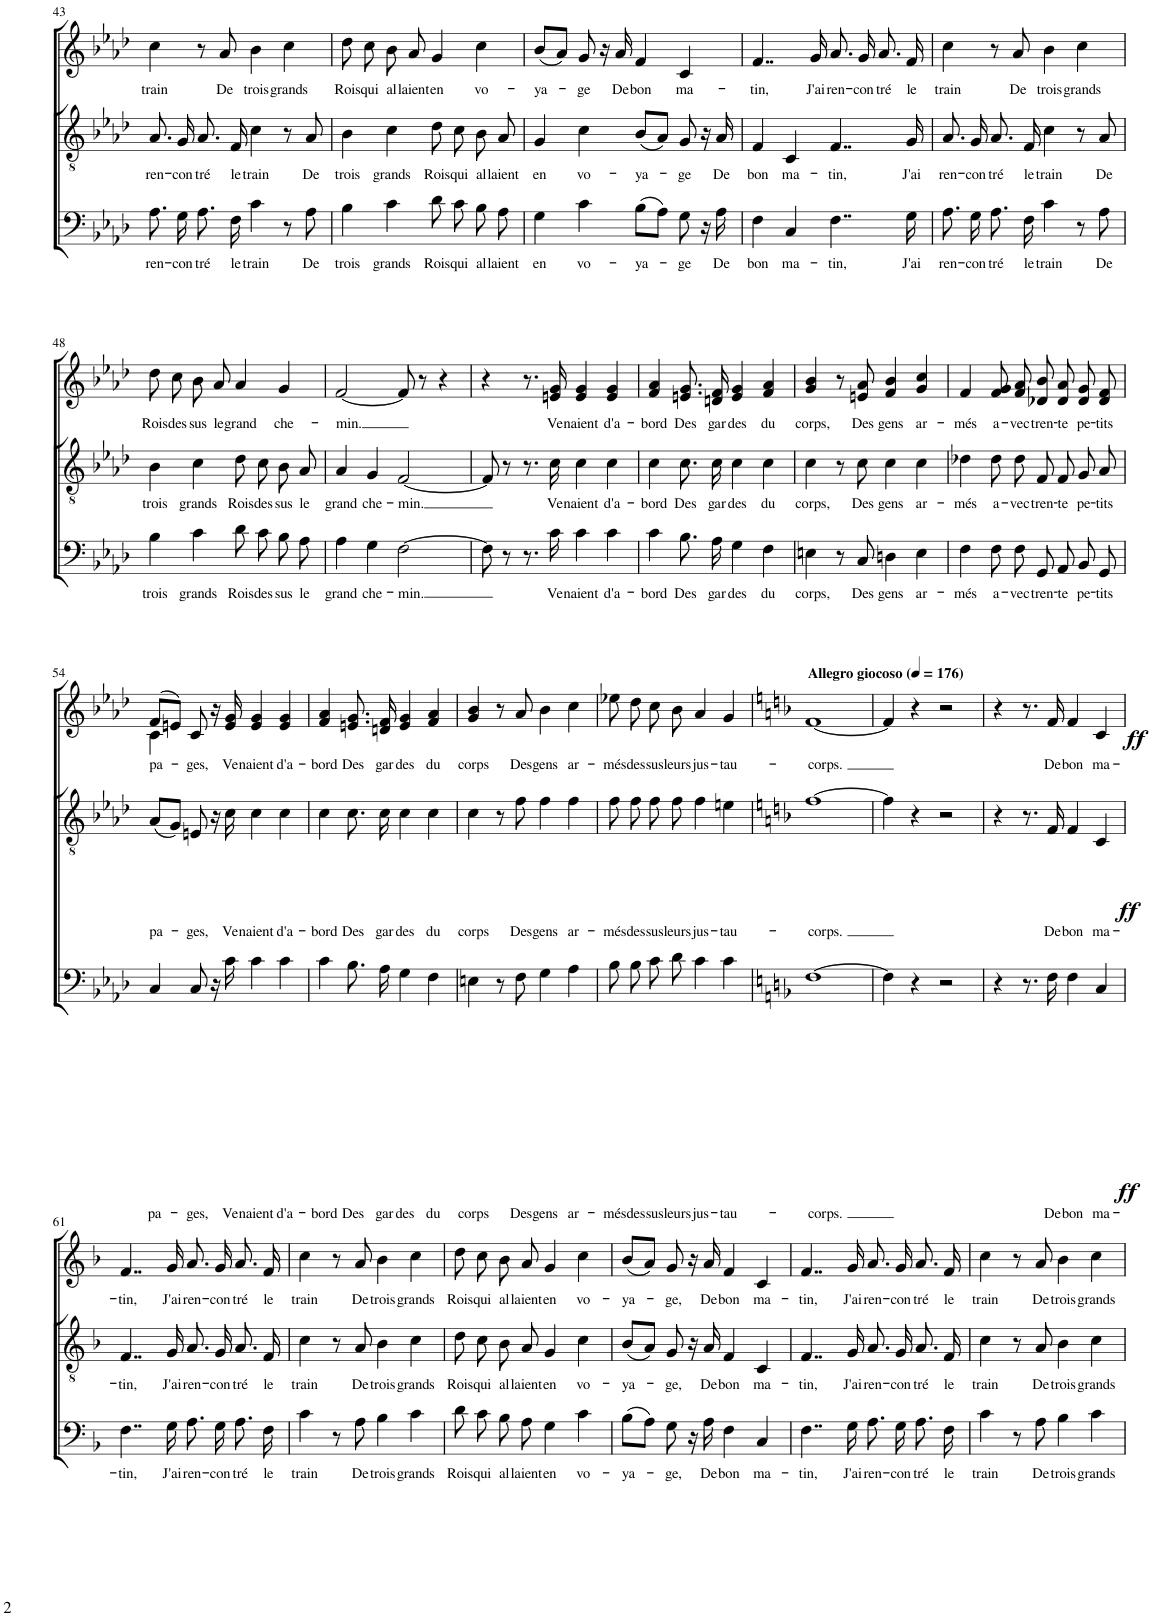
**kern	**text	**dynam	**kern	**text	**dynam	**kern	**text	**dynam
*part3	*part3	*part3	*part2	*part2	*part2	*part1	*part1	*part1
*staff3	*staff3	*staff3	*staff2	*staff2	*staff2	*staff1	*staff1	*staff1
*I"BASSES	*	*	*I"TENORS	*	*	*I"DESSUS	*	*
!!LO:PB:g=z
*clefF4	*	*	*clefGv2	*	*	*clefG2	*	*
*k[b-e-a-d-]	*	*	*k[b-e-a-d-]	*	*	*k[b-e-a-d-]	*	*
*M4/4	*	*	*M4/4	*	*	*M4/4	*	*
*met(c)	*	*	*met(c)	*	*	*met(c)	*	*
=43	=43	=43	=43	=43	=43	=43	=43	=43
!	!LO:LY:b	!	!	!LO:LY:b	!	!	!LO:LY:b	!
8.A-\	ren-	.	8.A-/	ren-	.	4cc\	train	.
!	!LO:LY:b	!	!	!LO:LY:b	!	!	!	!
16G\	-con-	.	16G/	-con-	.	.	.	.
!	!LO:LY:b	!	!	!LO:LY:b	!	!	!	!
8.A-\	-tré	.	8.A-/	-tré	.	8r	.	.
!	!	!	!	!	!	!	!LO:LY:b	!
.	.	.	.	.	.	8a-/	De	.
!	!LO:LY:b	!	!	!LO:LY:b	!	!	!	!
16F\	le	.	16F/	le	.	.	.	.
!	!LO:LY:b	!	!	!LO:LY:b	!	!	!LO:LY:b	!
4c\	train	.	4c\	train	.	4b-\	trois	.
!	!	!	!	!	!	!	!LO:LY:b	!
8r	.	.	8r	.	.	4cc\	grands	.
!	!LO:LY:b	!	!	!LO:LY:b	!	!	!	!
8A-\	De	.	8A-/	De	.	.	.	.
=44	=44	=44	=44	=44	=44	=44	=44	=44
!	!LO:LY:b	!	!	!LO:LY:b	!	!	!LO:LY:b	!
4B-\	trois	.	4B-\	trois	.	8dd-\	Rois	.
!	!	!	!	!	!	!	!LO:LY:b	!
.	.	.	.	.	.	8cc\	qui	.
!	!LO:LY:b	!	!	!LO:LY:b	!	!	!LO:LY:b	!
4c\	grands	.	4c\	grands	.	8b-\	al-	.
!	!	!	!	!	!	!	!LO:LY:b	!
.	.	.	.	.	.	8a-/	-laient	.
!	!LO:LY:b	!	!	!LO:LY:b	!	!	!LO:LY:b	!
8d-\	Rois	.	8d-\	Rois	.	4g/	en	.
!	!LO:LY:b	!	!	!LO:LY:b	!	!	!	!
8c\	qui	.	8c\	qui	.	.	.	.
!	!LO:LY:b	!	!	!LO:LY:b	!	!	!LO:LY:b	!
8B-\	al-	.	8B-\	al-	.	4cc\	vo-	.
!	!LO:LY:b	!	!	!LO:LY:b	!	!	!	!
8A-\	-laient	.	8A-/	-laient	.	.	.	.
=45	=45	=45	=45	=45	=45	=45	=45	=45
!	!LO:LY:b	!	!	!LO:LY:b	!	!	!LO:LY:b	!
4G\	en	.	4G/	en	.	(8b-/L	-ya-	.
.	.	.	.	.	.	8a-/J)	.	.
!	!LO:LY:b	!	!	!LO:LY:b	!	!	!LO:LY:b	!
4c\	vo-	.	4c\	vo-	.	8g/	-ge	.
.	.	.	.	.	.	16r	.	.
!	!	!	!	!	!	!	!LO:LY:b	!
.	.	.	.	.	.	16a-/	De	.
!	!LO:LY:b	!	!	!LO:LY:b	!	!	!LO:LY:b	!
(8B-\L	-ya-	.	(8B-/L	-ya-	.	4f/	bon	.
8A-\J)	.	.	8A-/J)	.	.	.	.	.
!	!LO:LY:b	!	!	!LO:LY:b	!	!	!LO:LY:b	!
8G\	-ge	.	8G/	-ge	.	4c/	ma-	.
16r	.	.	16r	.	.	.	.	.
!	!LO:LY:b	!	!	!LO:LY:b	!	!	!	!
16A-\	De	.	16A-/	De	.	.	.	.
=46	=46	=46	=46	=46	=46	=46	=46	=46
!	!LO:LY:b	!	!	!LO:LY:b	!	!	!LO:LY:b	!
4F\	bon	.	4F/	bon	.	4..f/	-tin,	.
!	!LO:LY:b	!	!	!LO:LY:b	!	!	!	!
4C/	ma-	.	4C/	ma-	.	.	.	.
!	!	!	!	!	!	!	!LO:LY:b	!
.	.	.	.	.	.	16g/	J'ai	.
!	!LO:LY:b	!	!	!LO:LY:b	!	!	!LO:LY:b	!
4..F\	-tin,	.	4..F/	-tin,	.	8.a-/	ren-	.
!	!	!	!	!	!	!	!LO:LY:b	!
.	.	.	.	.	.	16g/	-con-	.
!	!	!	!	!	!	!	!LO:LY:b	!
.	.	.	.	.	.	8.a-/	-tré	.
!	!LO:LY:b	!	!	!LO:LY:b	!	!	!LO:LY:b	!
16G\	J'ai	.	16G/	J'ai	.	16f/	le	.
=47	=47	=47	=47	=47	=47	=47	=47	=47
!	!LO:LY:b	!	!	!LO:LY:b	!	!	!LO:LY:b	!
8.A-\	ren-	.	8.A-/	ren-	.	4cc\	train	.
!	!LO:LY:b	!	!	!LO:LY:b	!	!	!	!
16G\	-con-	.	16G/	-con-	.	.	.	.
!	!LO:LY:b	!	!	!LO:LY:b	!	!	!	!
8.A-\	-tré	.	8.A-/	-tré	.	8r	.	.
!	!	!	!	!	!	!	!LO:LY:b	!
.	.	.	.	.	.	8a-/	De	.
!	!LO:LY:b	!	!	!LO:LY:b	!	!	!	!
16F\	le	.	16F/	le	.	.	.	.
!	!LO:LY:b	!	!	!LO:LY:b	!	!	!LO:LY:b	!
4c\	train	.	4c\	train	.	4b-\	trois	.
!	!	!	!	!	!	!	!LO:LY:b	!
8r	.	.	8r	.	.	4cc\	grands	.
!	!LO:LY:b	!	!	!LO:LY:b	!	!	!	!
8A-\	De	.	8A-/	De	.	.	.	.
!!LO:LB:g=z
=48	=48	=48	=48	=48	=48	=48	=48	=48
!	!LO:LY:b	!	!	!LO:LY:b	!	!	!LO:LY:b	!
4B-\	trois	.	4B-\	trois	.	8dd-\	Rois	.
!	!	!	!	!	!	!	!LO:LY:b	!
.	.	.	.	.	.	8cc\	des-	.
!	!LO:LY:b	!	!	!LO:LY:b	!	!	!LO:LY:b	!
4c\	grands	.	4c\	grands	.	8b-\	-sus	.
!	!	!	!	!	!	!	!LO:LY:b	!
.	.	.	.	.	.	8a-/	le	.
!	!LO:LY:b	!	!	!LO:LY:b	!	!	!LO:LY:b	!
8d-\	Rois	.	8d-\	Rois	.	4a-/	grand	.
!	!LO:LY:b	!	!	!LO:LY:b	!	!	!	!
8c\	des-	.	8c\	des-	.	.	.	.
!	!LO:LY:b	!	!	!LO:LY:b	!	!	!LO:LY:b	!
8B-\	-sus	.	8B-\	-sus	.	4g/	che-	.
!	!LO:LY:b	!	!	!LO:LY:b	!	!	!	!
8A-\	le	.	8A-/	le	.	.	.	.
=49	=49	=49	=49	=49	=49	=49	=49	=49
!	!LO:LY:b	!	!	!LO:LY:b	!	!	!LO:LY:b	!
4A-\	grand	.	4A-/	grand	.	[2f/	-min.	.
!	!LO:LY:b	!	!	!LO:LY:b	!	!	!	!
4G\	che-	.	4G/	che-	.	.	.	.
!	!LO:LY:b	!	!	!LO:LY:b	!	!	!	!
[2F\	-min.	.	[2F/	-min.	.	8f/]	.	.
.	.	.	.	.	.	8r	.	.
.	.	.	.	.	.	4r	.	.
=50	=50	=50	=50	=50	=50	=50	=50	=50
8F\]	.	.	8F/]	.	.	4r	.	.
8r	.	.	8r	.	.	.	.	.
8.r	.	.	8.r	.	.	8.r	.	.
!	!LO:LY:b	!	!	!LO:LY:b	!	!	!LO:LY:b	!
16c\	Ve-	.	16c\	Ve-	.	16en/ 16g/	Ve-	.
!	!LO:LY:b	!	!	!LO:LY:b	!	!	!LO:LY:b	!
4c\	-naient	.	4c\	-naient	.	4e/ 4g/	-naient	.
!	!LO:LY:b	!	!	!LO:LY:b	!	!	!LO:LY:b	!
4c\	d'a-	.	4c\	d'a-	.	4e/ 4g/	d'a-	.
=51	=51	=51	=51	=51	=51	=51	=51	=51
!	!LO:LY:b	!	!	!LO:LY:b	!	!	!LO:LY:b	!
4c\	-bord	.	4c\	-bord	.	4f/ 4a-/	-bord	.
!	!LO:LY:b	!	!	!LO:LY:b	!	!	!LO:LY:b	!
8.B-\	Des	.	8.c\	Des	.	8.en/ 8.g/	Des	.
!	!LO:LY:b	!	!	!LO:LY:b	!	!	!LO:LY:b	!
16A-\	gar-	.	16c\	gar-	.	16dn/ 16f/	gar-	.
!	!LO:LY:b	!	!	!LO:LY:b	!	!	!LO:LY:b	!
4G\	-des	.	4c\	-des	.	4e/ 4g/	-des	.
!	!LO:LY:b	!	!	!LO:LY:b	!	!	!LO:LY:b	!
4F\	du	.	4c\	du	.	4f/ 4a-/	du	.
=52	=52	=52	=52	=52	=52	=52	=52	=52
!	!LO:LY:b	!	!	!LO:LY:b	!	!	!LO:LY:b	!
4En\	corps,	.	4c\	corps,	.	4g/ 4b-/	corps,	.
8r	.	.	8r	.	.	8r	.	.
!	!LO:LY:b	!	!	!LO:LY:b	!	!	!LO:LY:b	!
8C/	Des	.	8c\	Des	.	8en/ 8a-/	Des	.
!	!LO:LY:b	!	!	!LO:LY:b	!	!	!LO:LY:b	!
4Dn\	gens	.	4c\	gens	.	4f/ 4b-/	gens	.
!	!LO:LY:b	!	!	!LO:LY:b	!	!	!LO:LY:b	!
4E\	ar-	.	4c\	ar-	.	4g/ 4cc/	ar-	.
=53	=53	=53	=53	=53	=53	=53	=53	=53
!	!LO:LY:b	!	!	!LO:LY:b	!	!	!LO:LY:b	!
4F\	-més	.	4d-X\	-més	.	4f/	-més	.
!	!LO:LY:b	!	!	!LO:LY:b	!	!	!LO:LY:b	!
8F\	a-	.	8d-\	a-	.	8f/ 8g/	a-	.
!	!LO:LY:b	!	!	!LO:LY:b	!	!	!LO:LY:b	!
8F\	-vec	.	8d-\	-vec	.	8f/ 8a-/	-vec	.
!	!LO:LY:b	!	!	!LO:LY:b	!	!	!LO:LY:b	!
8GG/	tren-	.	8F/	tren-	.	8d-X/ 8b-/	tren-	.
!	!LO:LY:b	!	!	!LO:LY:b	!	!	!LO:LY:b	!
8AA-/	-te	.	8F/	-te	.	8d-/ 8a-/	-te	.
!	!LO:LY:b	!	!	!LO:LY:b	!	!	!LO:LY:b	!
8BB-/	pe-	.	8G/	pe-	.	8d-/ 8g/	pe-	.
!	!LO:LY:b	!	!	!LO:LY:b	!	!	!LO:LY:b	!
8GG/	-tits	.	8A-/	-tits	.	8d-/ 8f/	-tits	.
!!LO:LB:g=z
=54	=54	=54	=54	=54	=54	=54	=54	=54
!	!LO:LY:b	!	!	!LO:LY:b	!	!	!LO:LY:b	!
*	*	*	*	*	*	*^	*	*
4C/	pa-	.	(8A-/L	pa-	.	(8f/L	4c\	pa-	.
.	.	.	8G/J)	.	.	8en/J)	.	.	.
!	!LO:LY:b	!	!	!LO:LY:b	!	!	!	!LO:LY:b	!
8C/	-ges,	.	8En/	-ges,	.	8c/	2.ryy	-ges,	.
16r	.	.	16r	.	.	16r	.	.	.
!	!LO:LY:b	!	!	!LO:LY:b	!	!	!	!LO:LY:b	!
16c\	Ve-	.	16c\	Ve-	.	16e/ 16g/	.	Ve-	.
!	!LO:LY:b	!	!	!LO:LY:b	!	!	!	!LO:LY:b	!
4c\	-naient	.	4c\	-naient	.	4e/ 4g/	.	-naient	.
!	!LO:LY:b	!	!	!LO:LY:b	!	!	!	!LO:LY:b	!
4c\	d'a-	.	4c\	d'a-	.	4e/ 4g/	.	d'a-	.
*	*	*	*	*	*	*v	*v	*	*
=55	=55	=55	=55	=55	=55	=55	=55	=55
!	!LO:LY:b	!	!	!LO:LY:b	!	!	!LO:LY:b	!
4c\	-bord	.	4c\	-bord	.	4f/ 4a-/	-bord	.
!	!LO:LY:b	!	!	!LO:LY:b	!	!	!LO:LY:b	!
8.B-\	Des	.	8.c\	Des	.	8.en/ 8.g/	Des	.
!	!LO:LY:b	!	!	!LO:LY:b	!	!	!LO:LY:b	!
16A-\	gar-	.	16c\	gar-	.	16dn/ 16f/	gar-	.
!	!LO:LY:b	!	!	!LO:LY:b	!	!	!LO:LY:b	!
4G\	-des	.	4c\	-des	.	4e/ 4g/	-des	.
!	!LO:LY:b	!	!	!LO:LY:b	!	!	!LO:LY:b	!
4F\	du	.	4c\	du	.	4f/ 4a-/	du	.
=56	=56	=56	=56	=56	=56	=56	=56	=56
!	!LO:LY:b	!	!	!LO:LY:b	!	!	!LO:LY:b	!
4En\	corps	.	4c\	corps	.	4g/ 4b-/	corps	.
8r	.	.	8r	.	.	8r	.	.
!	!LO:LY:b	!	!	!LO:LY:b	!	!	!LO:LY:b	!
8F\	Des	.	8f\	Des	.	8a-/	Des	.
!	!LO:LY:b	!	!	!LO:LY:b	!	!	!LO:LY:b	!
4G\	gens	.	4f\	gens	.	4b-\	gens	.
!	!LO:LY:b	!	!	!LO:LY:b	!	!	!LO:LY:b	!
4A-\	ar-	.	4f\	ar-	.	4cc\	ar-	.
=57	=57	=57	=57	=57	=57	=57	=57	=57
!	!LO:LY:b	!	!	!LO:LY:b	!	!	!LO:LY:b	!
8B-\	-més	.	8f\	-més	.	8ee-X\	-més	.
!	!LO:LY:b	!	!	!LO:LY:b	!	!	!LO:LY:b	!
8B-\	des-	.	8f\	des-	.	8dd-\	des-	.
!	!LO:LY:b	!	!	!LO:LY:b	!	!	!LO:LY:b	!
8c\	-sus	.	8f\	-sus	.	8cc\	-sus	.
!	!LO:LY:b	!	!	!LO:LY:b	!	!	!LO:LY:b	!
8d-\	leurs	.	8f\	leurs	.	8b-\	leurs	.
!	!LO:LY:b	!	!	!LO:LY:b	!	!	!LO:LY:b	!
4c\	jus-	.	4f\	jus-	.	4a-/	jus-	.
!	!LO:LY:b	!	!	!LO:LY:b	!	!	!LO:LY:b	!
4c\	-tau-	.	4en\	-tau-	.	4g/	-tau-	.
=58	=58	=58	=58	=58	=58	=58	=58	=58
*k[b-]	*	*	*k[b-]	*	*	*k[b-]	*	*
*	*	*	*	*	*	*MM176	*	*
!	!	!	!	!	!	!LO:TX:a:B:t=Allegro giocoso	!	!
!	!LO:LY:b	!	!	!LO:LY:b	!	!	!LO:LY:b	!
[1F	-corps.	.	[1f	-corps.	.	[1f	-corps.	.
=59	=59	=59	=59	=59	=59	=59	=59	=59
4F\]	.	.	4f\]	.	.	4f/]	.	.
4r	.	.	4r	.	.	4r	.	.
2r	.	.	2r	.	.	2r	.	.
=60	=60	=60	=60	=60	=60	=60	=60	=60
4r	.	.	4r	.	.	4r	.	.
8.r	.	.	8.r	.	.	8.r	.	.
!	!LO:LY:b	!LO:DY:b	!	!LO:LY:b	!LO:DY:b	!	!LO:LY:b	!LO:DY:b
16F\	De	ff	16F/	De	ff	16f/	De	ff
!	!LO:LY:b	!	!	!LO:LY:b	!	!	!LO:LY:b	!
4F\	bon	.	4F/	bon	.	4f/	bon	.
!	!LO:LY:b	!	!	!LO:LY:b	!	!	!LO:LY:b	!
4C/	ma-	.	4C/	ma-	.	4c/	ma-	.
!!LO:LB:g=z
=61	=61	=61	=61	=61	=61	=61	=61	=61
!	!LO:LY:b	!	!	!LO:LY:b	!	!	!LO:LY:b	!
4..F\	-tin,	.	4..F/	-tin,	.	4..f/	-tin,	.
!	!LO:LY:b	!	!	!LO:LY:b	!	!	!LO:LY:b	!
16G\	J'ai	.	16G/	J'ai	.	16g/	J'ai	.
!	!LO:LY:b	!	!	!LO:LY:b	!	!	!LO:LY:b	!
8.A\	ren-	.	8.A/	ren-	.	8.a/	ren-	.
!	!LO:LY:b	!	!	!LO:LY:b	!	!	!LO:LY:b	!
16G\	-con-	.	16G/	-con-	.	16g/	-con-	.
!	!LO:LY:b	!	!	!LO:LY:b	!	!	!LO:LY:b	!
8.A\	-tré	.	8.A/	-tré	.	8.a/	-tré	.
!	!LO:LY:b	!	!	!LO:LY:b	!	!	!LO:LY:b	!
16F\	le	.	16F/	le	.	16f/	le	.
=62	=62	=62	=62	=62	=62	=62	=62	=62
!	!LO:LY:b	!	!	!LO:LY:b	!	!	!LO:LY:b	!
4c\	train	.	4c\	train	.	4cc\	train	.
8r	.	.	8r	.	.	8r	.	.
!	!LO:LY:b	!	!	!LO:LY:b	!	!	!LO:LY:b	!
8A\	De	.	8A/	De	.	8a/	De	.
!	!LO:LY:b	!	!	!LO:LY:b	!	!	!LO:LY:b	!
4B-\	trois	.	4B-\	trois	.	4b-\	trois	.
!	!LO:LY:b	!	!	!LO:LY:b	!	!	!LO:LY:b	!
4c\	grands	.	4c\	grands	.	4cc\	grands	.
=63	=63	=63	=63	=63	=63	=63	=63	=63
!	!LO:LY:b	!	!	!LO:LY:b	!	!	!LO:LY:b	!
8d\	Rois	.	8d\	Rois	.	8dd\	Rois	.
!	!LO:LY:b	!	!	!LO:LY:b	!	!	!LO:LY:b	!
8c\	qui	.	8c\	qui	.	8cc\	qui	.
!	!LO:LY:b	!	!	!LO:LY:b	!	!	!LO:LY:b	!
8B-\	al-	.	8B-\	al-	.	8b-\	al-	.
!	!LO:LY:b	!	!	!LO:LY:b	!	!	!LO:LY:b	!
8A\	-laient	.	8A/	-laient	.	8a/	-laient	.
!	!LO:LY:b	!	!	!LO:LY:b	!	!	!LO:LY:b	!
4G\	en	.	4G/	en	.	4g/	en	.
!	!LO:LY:b	!	!	!LO:LY:b	!	!	!LO:LY:b	!
4c\	vo-	.	4c\	vo-	.	4cc\	vo-	.
=64	=64	=64	=64	=64	=64	=64	=64	=64
!	!LO:LY:b	!	!	!LO:LY:b	!	!	!LO:LY:b	!
(8B-\L	-ya-	.	(8B-/L	-ya-	.	(8b-/L	-ya-	.
8A\J)	.	.	8A/J)	.	.	8a/J)	.	.
!	!LO:LY:b	!	!	!LO:LY:b	!	!	!LO:LY:b	!
8G\	-ge,	.	8G/	-ge,	.	8g/	-ge,	.
16r	.	.	16r	.	.	16r	.	.
!	!LO:LY:b	!	!	!LO:LY:b	!	!	!LO:LY:b	!
16A\	De	.	16A/	De	.	16a/	De	.
!	!LO:LY:b	!	!	!LO:LY:b	!	!	!LO:LY:b	!
4F\	bon	.	4F/	bon	.	4f/	bon	.
!	!LO:LY:b	!	!	!LO:LY:b	!	!	!LO:LY:b	!
4C/	ma-	.	4C/	ma-	.	4c/	ma-	.
=65	=65	=65	=65	=65	=65	=65	=65	=65
!	!LO:LY:b	!	!	!LO:LY:b	!	!	!LO:LY:b	!
4..F\	-tin,	.	4..F/	-tin,	.	4..f/	-tin,	.
!	!LO:LY:b	!	!	!LO:LY:b	!	!	!LO:LY:b	!
16G\	J'ai	.	16G/	J'ai	.	16g/	J'ai	.
!	!LO:LY:b	!	!	!LO:LY:b	!	!	!LO:LY:b	!
8.A\	ren-	.	8.A/	ren-	.	8.a/	ren-	.
!	!LO:LY:b	!	!	!LO:LY:b	!	!	!LO:LY:b	!
16G\	-con-	.	16G/	-con-	.	16g/	-con-	.
!	!LO:LY:b	!	!	!LO:LY:b	!	!	!LO:LY:b	!
8.A\	-tré	.	8.A/	-tré	.	8.a/	-tré	.
!	!LO:LY:b	!	!	!LO:LY:b	!	!	!LO:LY:b	!
16F\	le	.	16F/	le	.	16f/	le	.
=66	=66	=66	=66	=66	=66	=66	=66	=66
!	!LO:LY:b	!	!	!LO:LY:b	!	!	!LO:LY:b	!
4c\	train	.	4c\	train	.	4cc\	train	.
8r	.	.	8r	.	.	8r	.	.
!	!LO:LY:b	!	!	!LO:LY:b	!	!	!LO:LY:b	!
8A\	De	.	8A/	De	.	8a/	De	.
!	!LO:LY:b	!	!	!LO:LY:b	!	!	!LO:LY:b	!
4B-\	trois	.	4B-\	trois	.	4b-\	trois	.
!	!LO:LY:b	!	!	!LO:LY:b	!	!	!LO:LY:b	!
4c\	grands	.	4c\	grands	.	4cc\	grands	.
=	=	=	=	=	=	=	=	=
*-	*-	*-	*-	*-	*-	*-	*-	*-
